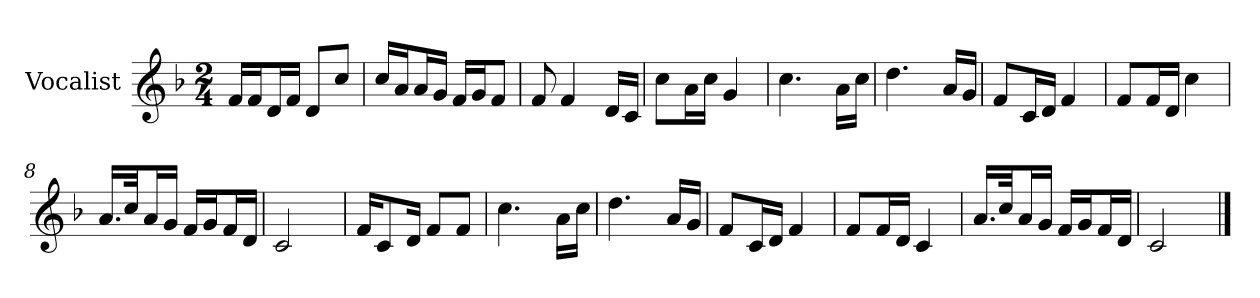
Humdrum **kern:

**kern
*part1
*staff1
*I"Vocalist
*k[b-]
*F:
*M2/4
=
16fLL
16fJ
16dL
16fJJ
8dL
8ccJ
=1
16ccLL
16aJ
16aL
16gJJ
16fLL
16gJ
8fJ
=2
8f
4f
16dLL
16cJJ
=3
8ccL
16aL
16ccJJ
4g
=4
4.cc
16aLL
16ccJJ
=5
4.dd
16aLL
16gJJ
=6
8fL
16cL
16dJJ
4f
=7
8fL
16fL
16dJJ
4cc
=8
16.aLL
32ccJk
16aL
16gJJ
16fLL
16gJ
16fL
16dJJ
=9
2c
=10
16fKL
8c
16dJk
8fL
8fJ
=11
4.cc
16aLL
16ccJJ
=12
4.dd
16aLL
16gJJ
=13
8fL
16cL
16dJJ
4f
=14
8fL
16fL
16dJJ
4c
=15
16.aLL
32ccJk
16aL
16gJJ
16fLL
16gJ
16fL
16dJJ
=16
2c
==
*-
